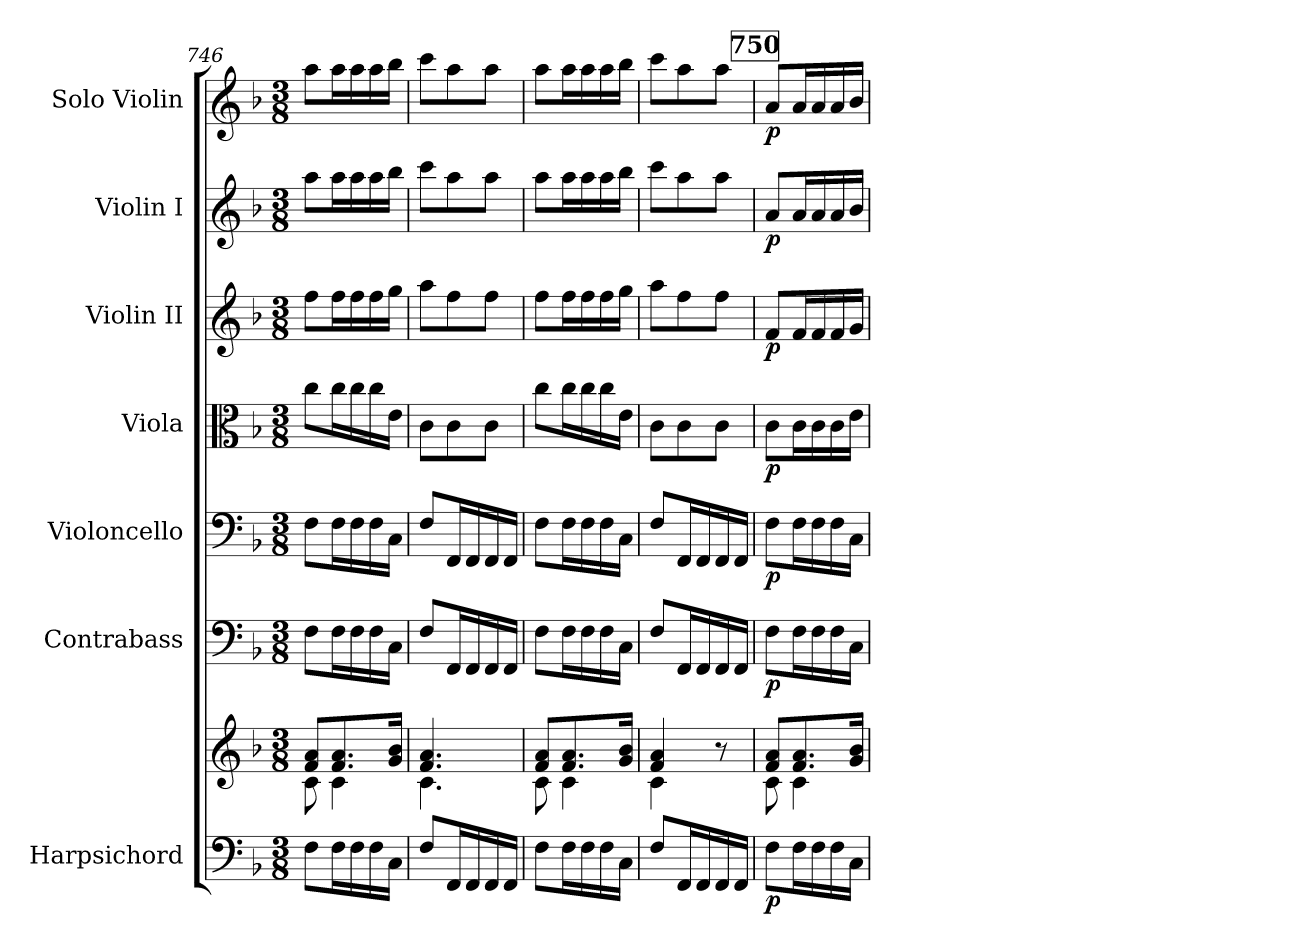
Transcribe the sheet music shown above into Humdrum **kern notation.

**kern	**kern	**dynam	**kern	**dynam	**kern	**dynam	**kern	**dynam	**kern	**dynam	**kern	**dynam	**kern	**dynam
*part7	*part7	*part7	*part6	*part6	*part5	*part5	*part4	*part4	*part3	*part3	*part2	*part2	*part1	*part1
*staff8	*staff7	*staff7/8	*staff6	*staff6	*staff5	*staff5	*staff4	*staff4	*staff3	*staff3	*staff2	*staff2	*staff1	*staff1
*I"Harpsichord	*	*	*I"Contrabass	*	*I"Violoncello	*	*I"Viola	*	*I"Violin II	*	*I"Violin I	*	*I"Solo Violin	*
*I'Hch.	*	*	*I'Cb.	*	*I'Vc.	*	*I'Vla.	*	*I'Vln. II	*	*I'Vln. I	*	*I'Vln.	*
*clefF4	*clefG2	*	*clefF4	*	*clefF4	*	*clefC3	*	*clefG2	*	*clefG2	*	*clefG2	*
*	*	*	*ITrd7c12	*	*	*	*	*	*	*	*	*	*	*
*k[b-]	*k[b-]	*	*k[b-]	*	*k[b-]	*	*k[b-]	*	*k[b-]	*	*k[b-]	*	*k[b-]	*
*M3/8	*M3/8	*	*M3/8	*	*M3/8	*	*M3/8	*	*M3/8	*	*M3/8	*	*M3/8	*
=746	=746	=746	=746	=746	=746	=746	=746	=746	=746	=746	=746	=746	=746	=746
*	*^	*	*	*	*	*	*	*	*	*	*	*	*	*
8F\L	8f/ 8a/L	8c\	.	8FF\L	.	8F\L	.	8cc\L	.	8ff\L	.	8aa\L	.	8aa\L	.
16F\L	8.f/ 8.a/	4c\	.	16FF\L	.	16F\L	.	16cc\L	.	16ff\L	.	16aa\L	.	16aa\L	.
16F\	.	.	.	16FF\	.	16F\	.	16cc\	.	16ff\	.	16aa\	.	16aa\	.
16F\	.	.	.	16FF\	.	16F\	.	16cc\	.	16ff\	.	16aa\	.	16aa\	.
16C\JJ	16g/ 16b-/Jk	.	.	16CC\JJ	.	16C\JJ	.	16e\JJ	.	16gg\JJ	.	16bb-\JJ	.	16bb-\JJ	.
=747	=747	=747	=747	=747	=747	=747	=747	=747	=747	=747	=747	=747	=747	=747	=747
8F/L	4.f/ 4.a/	4.c\	.	8FF/L	.	8F/L	.	8c\L	.	8aa\L	.	8ccc\L	.	8ccc\L	.
16FF/L	.	.	.	16FFF/L	.	16FF/L	.	8c\	.	8ff\	.	8aa\	.	8aa\	.
16FF/	.	.	.	16FFF/	.	16FF/	.	.	.	.	.	.	.	.	.
16FF/	.	.	.	16FFF/	.	16FF/	.	8c\J	.	8ff\J	.	8aa\J	.	8aa\J	.
16FF/JJ	.	.	.	16FFF/JJ	.	16FF/JJ	.	.	.	.	.	.	.	.	.
=748	=748	=748	=748	=748	=748	=748	=748	=748	=748	=748	=748	=748	=748	=748	=748
8F\L	8f/ 8a/L	8c\	.	8FF\L	.	8F\L	.	8cc\L	.	8ff\L	.	8aa\L	.	8aa\L	.
16F\L	8.f/ 8.a/	4c\	.	16FF\L	.	16F\L	.	16cc\L	.	16ff\L	.	16aa\L	.	16aa\L	.
16F\	.	.	.	16FF\	.	16F\	.	16cc\	.	16ff\	.	16aa\	.	16aa\	.
16F\	.	.	.	16FF\	.	16F\	.	16cc\	.	16ff\	.	16aa\	.	16aa\	.
16C\JJ	16g/ 16b-/Jk	.	.	16CC\JJ	.	16C\JJ	.	16e\JJ	.	16gg\JJ	.	16bb-\JJ	.	16bb-\JJ	.
!!LO:PB:g=z
=749	=749	=749	=749	=749	=749	=749	=749	=749	=749	=749	=749	=749	=749	=749	=749
8F/L	4f/ 4a/	4c\	.	8FF/L	.	8F/L	.	8c\L	.	8aa\L	.	8ccc\L	.	8ccc\L	.
16FF/L	.	.	.	16FFF/L	.	16FF/L	.	8c\	.	8ff\	.	8aa\	.	8aa\	.
16FF/	.	.	.	16FFF/	.	16FF/	.	.	.	.	.	.	.	.	.
16FF/	8r	8ryy	.	16FFF/	.	16FF/	.	8c\J	.	8ff\J	.	8aa\J	.	8aa\J	.
16FF/JJ	.	.	.	16FFF/JJ	.	16FF/JJ	.	.	.	.	.	.	.	.	.
!!LO:REH:place=s1:a:B:fs=14:t=750
=750	=750	=750	=750	=750	=750	=750	=750	=750	=750	=750	=750	=750	=750	=750	=750
!	!	!	!LO:DY:b=2	!	!LO:DY:b	!	!LO:DY:b	!	!LO:DY:b	!	!LO:DY:b	!	!LO:DY:b	!	!LO:DY:b
8F\L	8f/ 8a/L	8c\	p	8FF\L	p	8F\L	p	8c\L	p	8f/L	p	8a/L	p	8a/L	p
16F\L	8.f/ 8.a/	4c\	.	16FF\L	.	16F\L	.	16c\L	.	16f/L	.	16a/L	.	16a/L	.
16F\	.	.	.	16FF\	.	16F\	.	16c\	.	16f/	.	16a/	.	16a/	.
16F\	.	.	.	16FF\	.	16F\	.	16c\	.	16f/	.	16a/	.	16a/	.
16C\JJ	16g/ 16b-/Jk	.	.	16CC\JJ	.	16C\JJ	.	16e\JJ	.	16g/JJ	.	16b-/JJ	.	16b-/JJ	.
*	*v	*v	*	*	*	*	*	*	*	*	*	*	*	*	*
=	=	=	=	=	=	=	=	=	=	=	=	=	=	=
*-	*-	*-	*-	*-	*-	*-	*-	*-	*-	*-	*-	*-	*-	*-
